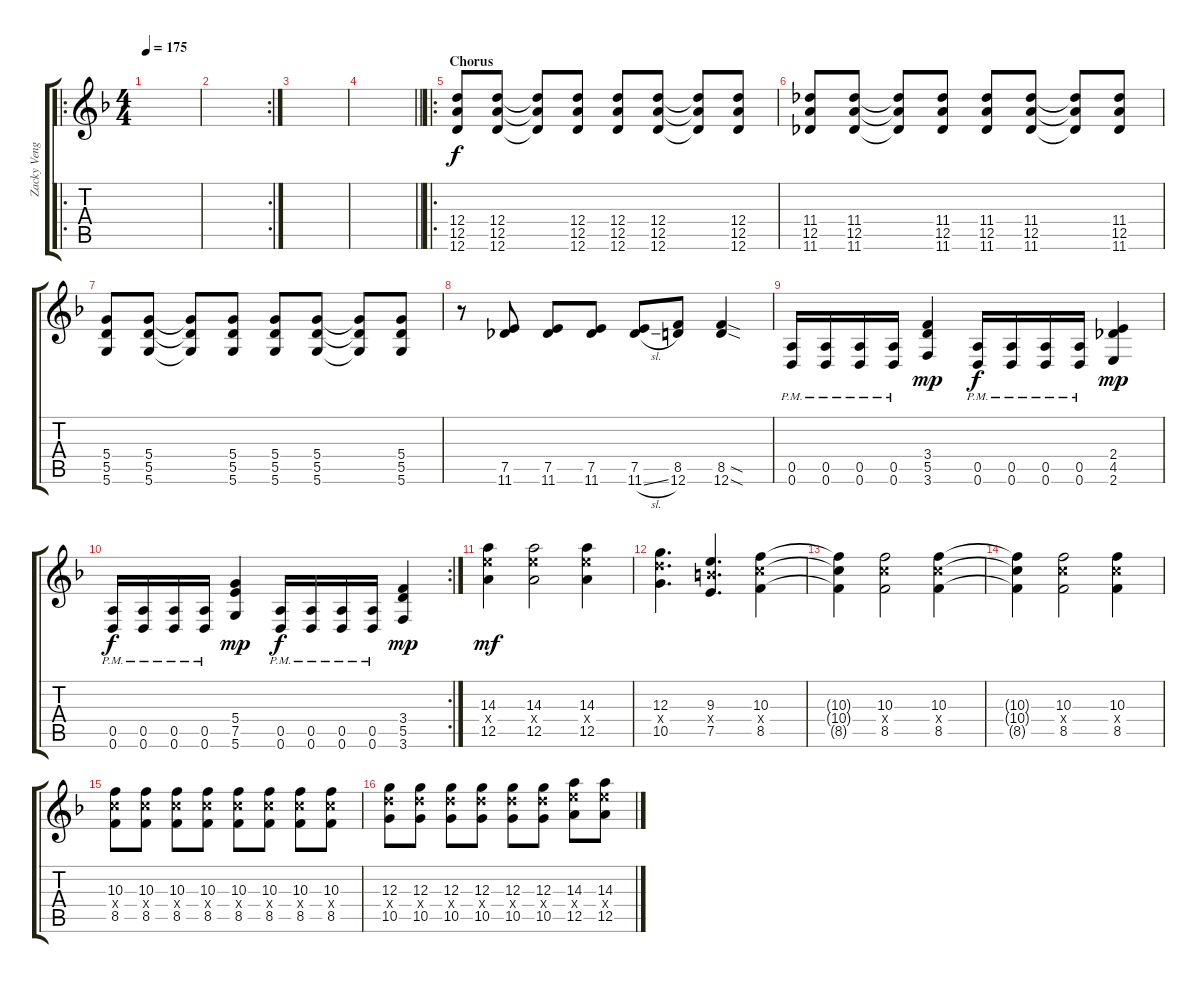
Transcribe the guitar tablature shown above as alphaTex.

\track ("Zacky Vengeance" "Zacky Veng") {instrument distortionguitar}
\staff {score tabs}
\tuning (E4 B3 G3 D3 A2 D2) {hide}
\ro
\ts (4 4)
\tempo 175
\clef g2
\ks f
|
\rc 2
|
|
\barLineRight lightlight
|
\ro
\section ("" "Chorus")
(12.4 12.5 12.6).8 (12.4 12.5 12.6).8 (12.4{t} 12.5{t} 12.6{t}).8 (12.4 12.5 12.6).8 (12.4 12.5 12.6).8 (12.4 12.5 12.6).8 (12.4{t} 12.5{t} 12.6{t}).8 (12.4 12.5 12.6).8 |
(11.4 12.5 11.6).8 (11.4 12.5 11.6).8 (11.4{t} 12.5{t} 11.6{t}).8 (11.4 12.5 11.6).8 (11.4 12.5 11.6).8 (11.4 12.5 11.6).8 (11.4{t} 12.5{t} 11.6{t}).8 (11.4 12.5 11.6).8 |
(5.4 5.5 5.6).8 (5.4 5.5 5.6).8 (5.4{t} 5.5{t} 5.6{t}).8 (5.4 5.5 5.6).8 (5.4 5.5 5.6).8 (5.4 5.5 5.6).8 (5.4{t} 5.5{t} 5.6{t}).8 (5.4 5.5 5.6).8 |
r.8 (7.5 11.6).8 (7.5 11.6).8 (7.5 11.6).8 (7.5 11.6{sl}).8 (8.5 12.6).8 (8.5{sod} 12.6{sod}).4 |
(0.5{pm} 0.6{pm}).16 (0.5{pm} 0.6{pm}).16 (0.5{pm} 0.6{pm}).16 (0.5{pm} 0.6{pm}).16 (3.4 5.5 3.6).4{dy mp} (0.5{pm} 0.6{pm}).16{dy f} (0.5{pm} 0.6{pm}).16 (0.5{pm} 0.6{pm}).16 (0.5{pm} 0.6{pm}).16 (2.4 4.5 2.6).4{dy mp} |
\rc 2
(0.5{pm} 0.6{pm}).16{dy f} (0.5{pm} 0.6{pm}).16 (0.5{pm} 0.6{pm}).16 (0.5{pm} 0.6{pm}).16 (5.4 7.5 5.6).4{dy mp} (0.5{pm} 0.6{pm}).16{dy f} (0.5{pm} 0.6{pm}).16 (0.5{pm} 0.6{pm}).16 (0.5{pm} 0.6{pm}).16 (3.4 5.5 3.6).4{dy mp} |
(14.3 14.4{x} 12.5).4{dy mf} (14.3 14.4{x} 12.5).2 (14.3 14.4{x} 12.5).4 |
(12.3 12.4{x} 10.5).4{d} (9.3 9.4{x} 7.5).4{d} (10.3 10.4{x} 8.5).4 |
(10.3{t} 10.4{t} 8.5{t}).4 (10.3 10.4{x} 8.5).2 (10.3 10.4{x} 8.5).4 |
(10.3{t} 10.4{t} 8.5{t}).4 (10.3 10.4{x} 8.5).2 (10.3 10.4{x} 8.5).4 |
(10.3 10.4{x} 8.5).8 (10.3 10.4{x} 8.5).8 (10.3 10.4{x} 8.5).8 (10.3 10.4{x} 8.5).8 (10.3 10.4{x} 8.5).8 (10.3 10.4{x} 8.5).8 (10.3 10.4{x} 8.5).8 (10.3 10.4{x} 8.5).8 |
(12.3 12.4{x} 10.5).8 (12.3 12.4{x} 10.5).8 (12.3 12.4{x} 10.5).8 (12.3 12.4{x} 10.5).8 (12.3 12.4{x} 10.5).8 (12.3 12.4{x} 10.5).8 (14.3 14.4{x} 12.5).8 (14.3 14.4{x} 12.5).8
